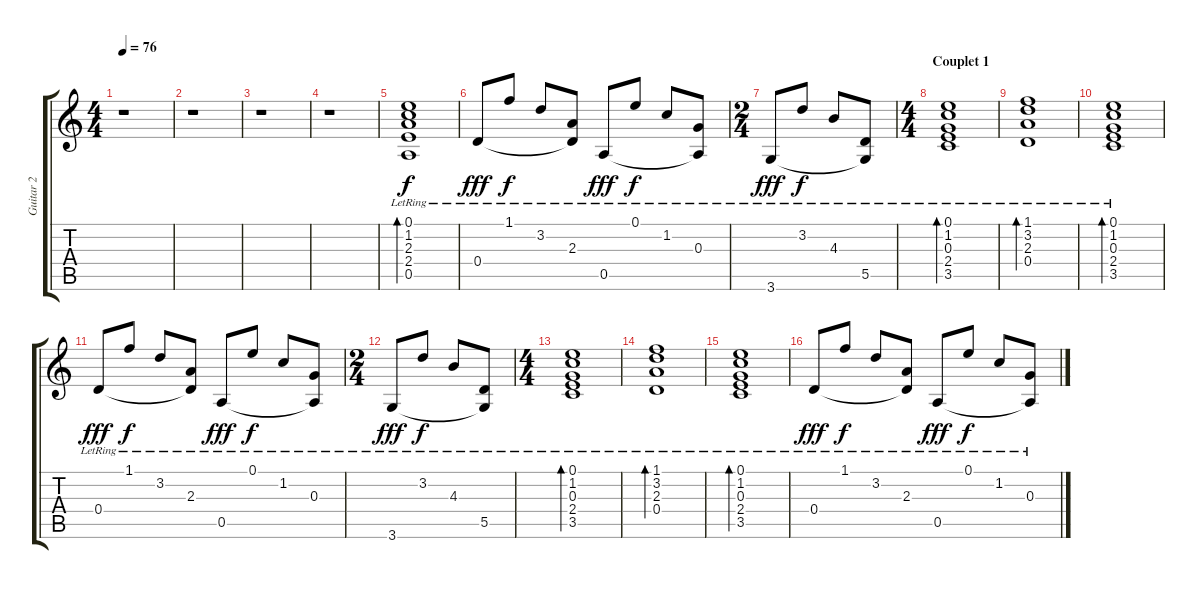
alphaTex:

\track ("Guitar 2" "Guitar 2") {instrument acousticguitarsteel}
\staff {score tabs}
\tuning (E4 B3 G3 D3 A2 E2) {hide}
\ts (4 4)
\tempo 76
\clef g2
\ks c
r.1{dy f instrument acousticguitarsteel} |
r.1 |
r.1 |
r.1 |
(0.1{lr} 1.2{lr} 2.3{lr} 2.4{lr} 0.5{lr}).1{bd 240} |
0.4{lr}.8{dy fff} 1.1{lr}.8{dy f} 3.2{lr}.8 (2.3{lr} 0.4{t}).8 0.5{lr}.8{dy fff} 0.1{lr}.8{dy f} 1.2{lr}.8 (0.3{lr} 0.5{t}).8 |
\ts (2 4)
3.6{lr}.8{dy fff} 3.2{lr}.8{dy f} 4.3{lr}.8 (5.5{lr} 3.6{t}).8 |
\ts (4 4)
\section ("" "Couplet 1")
(0.1{lr} 1.2{lr} 0.3{lr} 2.4{lr} 3.5{lr}).1{bd 240} |
(1.1{lr} 3.2{lr} 2.3{lr} 0.4{lr}).1{bd 60} |
(0.1{lr} 1.2{lr} 0.3{lr} 2.4{lr} 3.5{lr}).1{bd 60} |
0.4{lr}.8{dy fff} 1.1{lr}.8{dy f} 3.2{lr}.8 (2.3{lr} 0.4{t}).8 0.5{lr}.8{dy fff} 0.1{lr}.8{dy f} 1.2{lr}.8 (0.3{lr} 0.5{t}).8 |
\ts (2 4)
3.6{lr}.8{dy fff} 3.2{lr}.8{dy f} 4.3{lr}.8 (5.5{lr} 3.6{t}).8 |
\ts (4 4)
(0.1{lr} 1.2{lr} 0.3{lr} 2.4{lr} 3.5{lr}).1{bd 240} |
(1.1{lr} 3.2{lr} 2.3{lr} 0.4{lr}).1{bd 60} |
(0.1{lr} 1.2{lr} 0.3{lr} 2.4{lr} 3.5{lr}).1{bd 240} |
0.4{lr}.8{dy fff} 1.1{lr}.8{dy f} 3.2{lr}.8 (2.3{lr} 0.4{t}).8 0.5{lr}.8{dy fff} 0.1{lr}.8{dy f} 1.2{lr}.8 (0.3{lr} 0.5{t}).8
